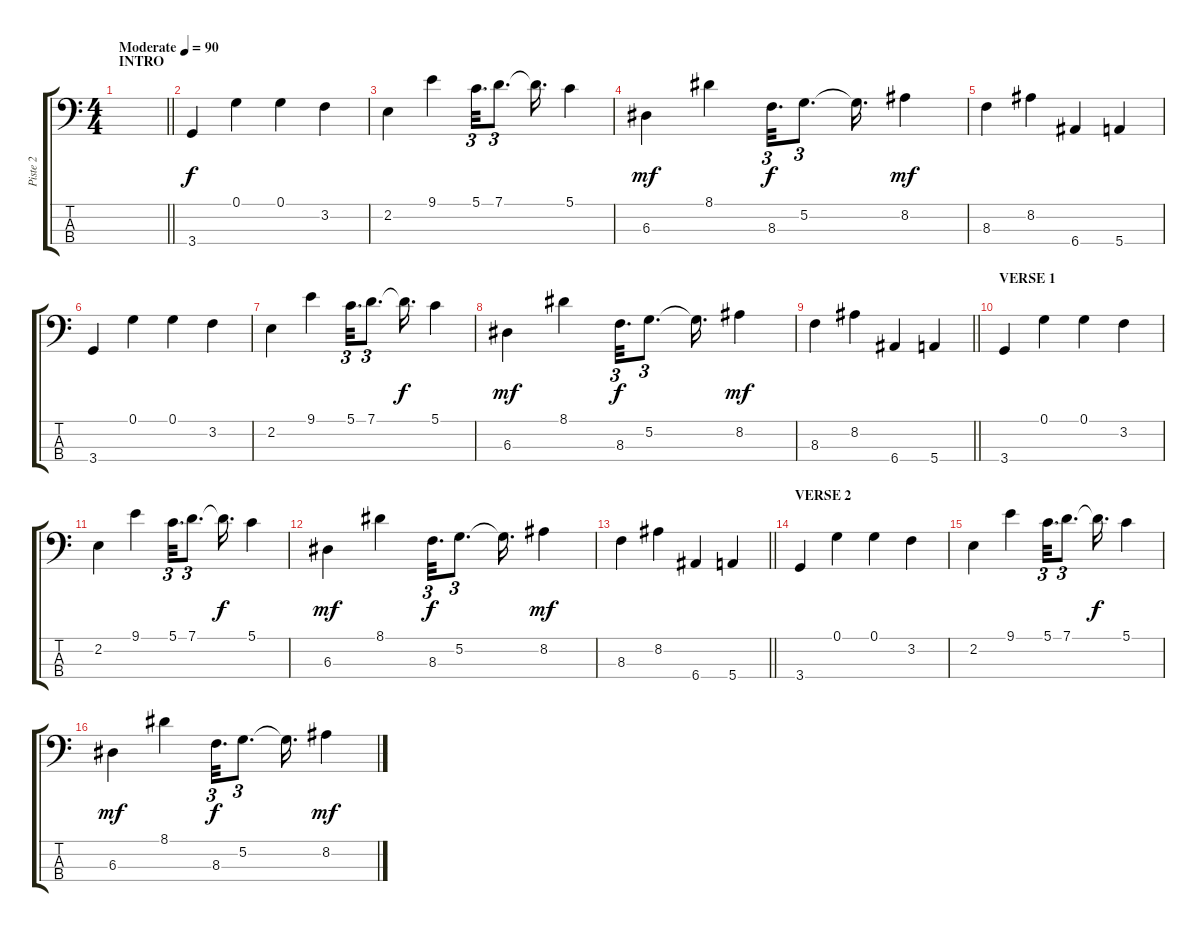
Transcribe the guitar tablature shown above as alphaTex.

\track ("Piste 2" "Piste 2") {instrument electricbassfinger}
\staff {score tabs}
\tuning (G2 D2 A1 E1) {hide}
\ts (4 4)
\section ("" "INTRO")
\tempo (90 "Moderate")
\clef f4
\barLineRight lightlight
\ks c
|
3.4.4 0.1.4 0.1.4 3.2.4 |
2.2.4 9.1.4 5.1.32{d tu (3 2)} 7.1.8{d tu (3 2)} 7.1{t}.16{d dy f} 5.1.4 |
6.3.4{dy mf} 8.1.4 8.3.32{d tu (3 2) dy f} 5.2.8{d tu (3 2)} 5.2{t}.16{d} 8.2.4{dy mf} |
8.3.4 8.2.4 6.4.4 5.4.4 |
3.4.4 0.1.4 0.1.4 3.2.4 |
2.2.4 9.1.4 5.1.32{d tu (3 2)} 7.1.8{d tu (3 2)} 7.1{t}.16{d dy f} 5.1.4 |
6.3.4{dy mf} 8.1.4 8.3.32{d tu (3 2) dy f} 5.2.8{d tu (3 2)} 5.2{t}.16{d} 8.2.4{dy mf} |
\barLineRight lightlight
8.3.4 8.2.4 6.4.4 5.4.4 |
\section ("" "VERSE 1")
3.4.4 0.1.4 0.1.4 3.2.4 |
2.2.4 9.1.4 5.1.32{d tu (3 2)} 7.1.8{d tu (3 2)} 7.1{t}.16{d dy f} 5.1.4 |
6.3.4{dy mf} 8.1.4 8.3.32{d tu (3 2) dy f} 5.2.8{d tu (3 2)} 5.2{t}.16{d} 8.2.4{dy mf} |
\barLineRight lightlight
8.3.4 8.2.4 6.4.4 5.4.4 |
\section ("" "VERSE 2")
3.4.4 0.1.4 0.1.4 3.2.4 |
2.2.4 9.1.4 5.1.32{d tu (3 2)} 7.1.8{d tu (3 2)} 7.1{t}.16{d dy f} 5.1.4 |
6.3.4{dy mf} 8.1.4 8.3.32{d tu (3 2) dy f} 5.2.8{d tu (3 2)} 5.2{t}.16{d} 8.2.4{dy mf}
